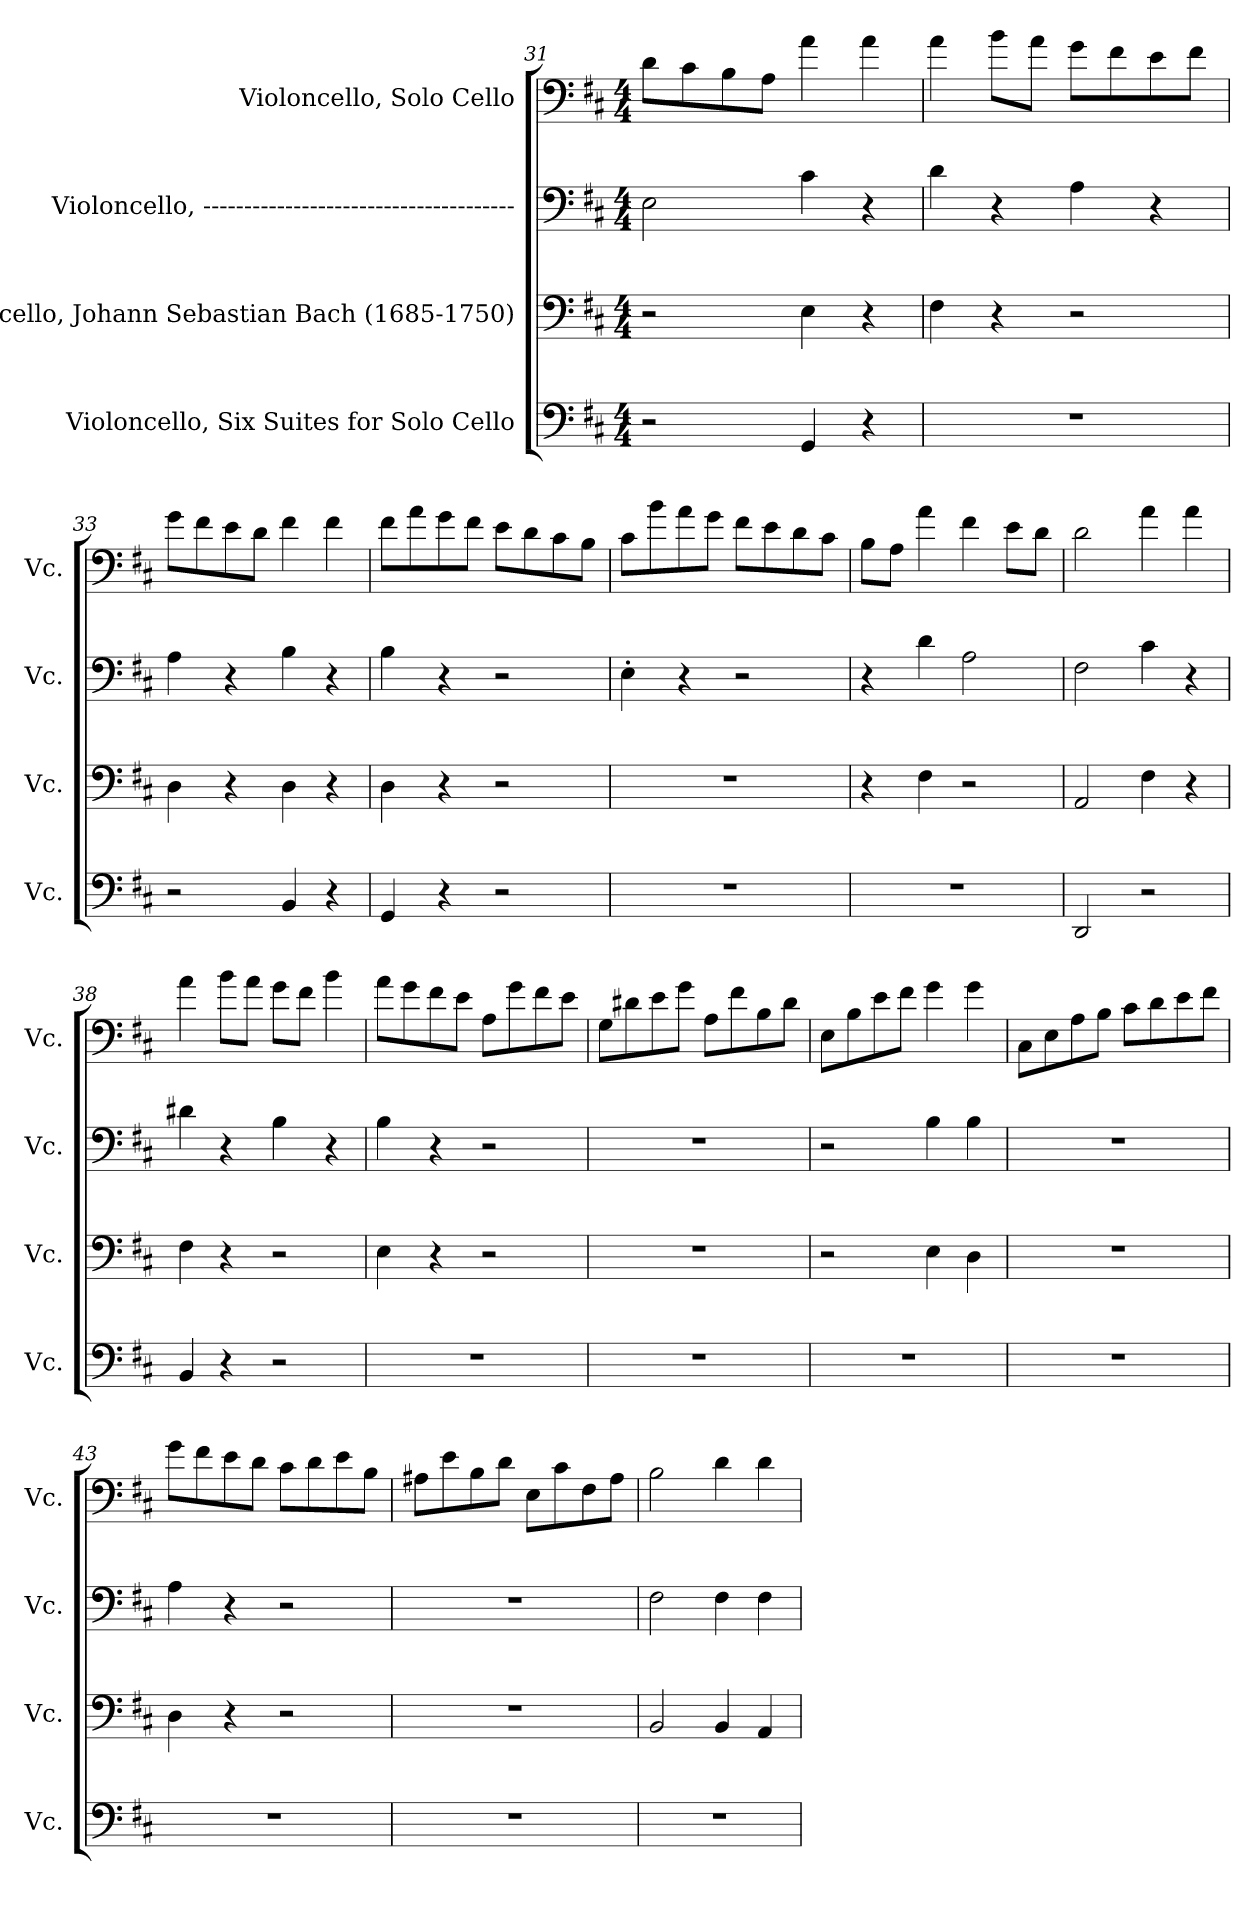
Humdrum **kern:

**kern	**kern	**kern	**kern
*part4	*part3	*part2	*part1
*staff4	*staff3	*staff2	*staff1
*I"Violoncello, Six Suites for Solo Cello	*I"Violoncello, Johann Sebastian Bach  (1685-1750)	*I"Violoncello, --------------------------------------	*I"Violoncello, Solo Cello
*I'Vc.	*I'Vc.	*I'Vc.	*I'Vc.
*clefF4	*clefF4	*clefF4	*clefF4
*k[f#c#]	*k[f#c#]	*k[f#c#]	*k[f#c#]
*M4/4	*M4/4	*M4/4	*M4/4
=31	=31	=31	=31
2r	2r	2E\	8d\L
.	.	.	8c#\
.	.	.	8B\
.	.	.	8A\J
4GG/	4E\	4c#\	4a\
4r	4r	4r	4a\
!!LO:LB:g=z
=32	=32	=32	=32
1r	4F#\	4d\	4a\
.	4r	4r	8b\L
.	.	.	8a\J
.	2r	4A\	8g\L
.	.	.	8f#\
.	.	4r	8e\
.	.	.	8f#\J
=33	=33	=33	=33
2r	4D\	4A\	8g\L
.	.	.	8f#\
.	4r	4r	8e\
.	.	.	8d\J
4BB/	4D\	4B\	4f#\
4r	4r	4r	4f#\
=34	=34	=34	=34
4GG/	4D\	4B\	8f#\L
.	.	.	8a\
4r	4r	4r	8g\
.	.	.	8f#\J
2r	2r	2r	8e\L
.	.	.	8d\
.	.	.	8c#\
.	.	.	8B\J
=35	=35	=35	=35
1r	1r	4E'\	8c#\L
.	.	.	8b\
.	.	4r	8a\
.	.	.	8g\J
.	.	2r	8f#\L
.	.	.	8e\
.	.	.	8d\
.	.	.	8c#\J
!!LO:LB:g=z
=36	=36	=36	=36
1r	4r	4r	8B\L
.	.	.	8A\J
.	4F#\	4d\	4a\
.	2r	2A\	4f#\
.	.	.	8e\L
.	.	.	8d\J
=37	=37	=37	=37
2DD/	2AA/	2F#\	2d\
2r	4F#\	4c#\	4a\
.	4r	4r	4a\
=38	=38	=38	=38
4BB/	4F#\	4d#X\	4a\
4r	4r	4r	8b\L
.	.	.	8a\J
2r	2r	4B\	8g\L
.	.	.	8f#\J
.	.	4r	4b\
=39	=39	=39	=39
1r	4E\	4B\	8a\L
.	.	.	8g\
.	4r	4r	8f#\
.	.	.	8e\J
.	2r	2r	8A\L
.	.	.	8g\
.	.	.	8f#\
.	.	.	8e\J
=40	=40	=40	=40
1r	1r	1r	8G\L
.	.	.	8d#X\
.	.	.	8e\
.	.	.	8g\J
.	.	.	8A\L
.	.	.	8f#\
.	.	.	8B\
.	.	.	8d#\J
!!LO:PB:g=z
=41	=41	=41	=41
1r	2r	2r	8E\L
.	.	.	8B\
.	.	.	8e\
.	.	.	8f#\J
.	4E\	4B\	4g\
.	4D\	4B\	4g\
=42	=42	=42	=42
1r	1r	1r	8C#\L
.	.	.	8E\
.	.	.	8A\
.	.	.	8B\J
.	.	.	8c#\L
.	.	.	8d\
.	.	.	8e\
.	.	.	8f#\J
=43	=43	=43	=43
1r	4D\	4A\	8g\L
.	.	.	8f#\
.	4r	4r	8e\
.	.	.	8d\J
.	2r	2r	8c#\L
.	.	.	8d\
.	.	.	8e\
.	.	.	8B\J
=44	=44	=44	=44
1r	1r	1r	8A#X\L
.	.	.	8e\
.	.	.	8B\
.	.	.	8d\J
.	.	.	8E\L
.	.	.	8c#\
.	.	.	8F#\
.	.	.	8A#\J
=45	=45	=45	=45
1r	2BB/	2F#\	2B\
.	4BB/	4F#\	4d\
.	4AA/	4F#\	4d\
=	=	=	=
*-	*-	*-	*-
